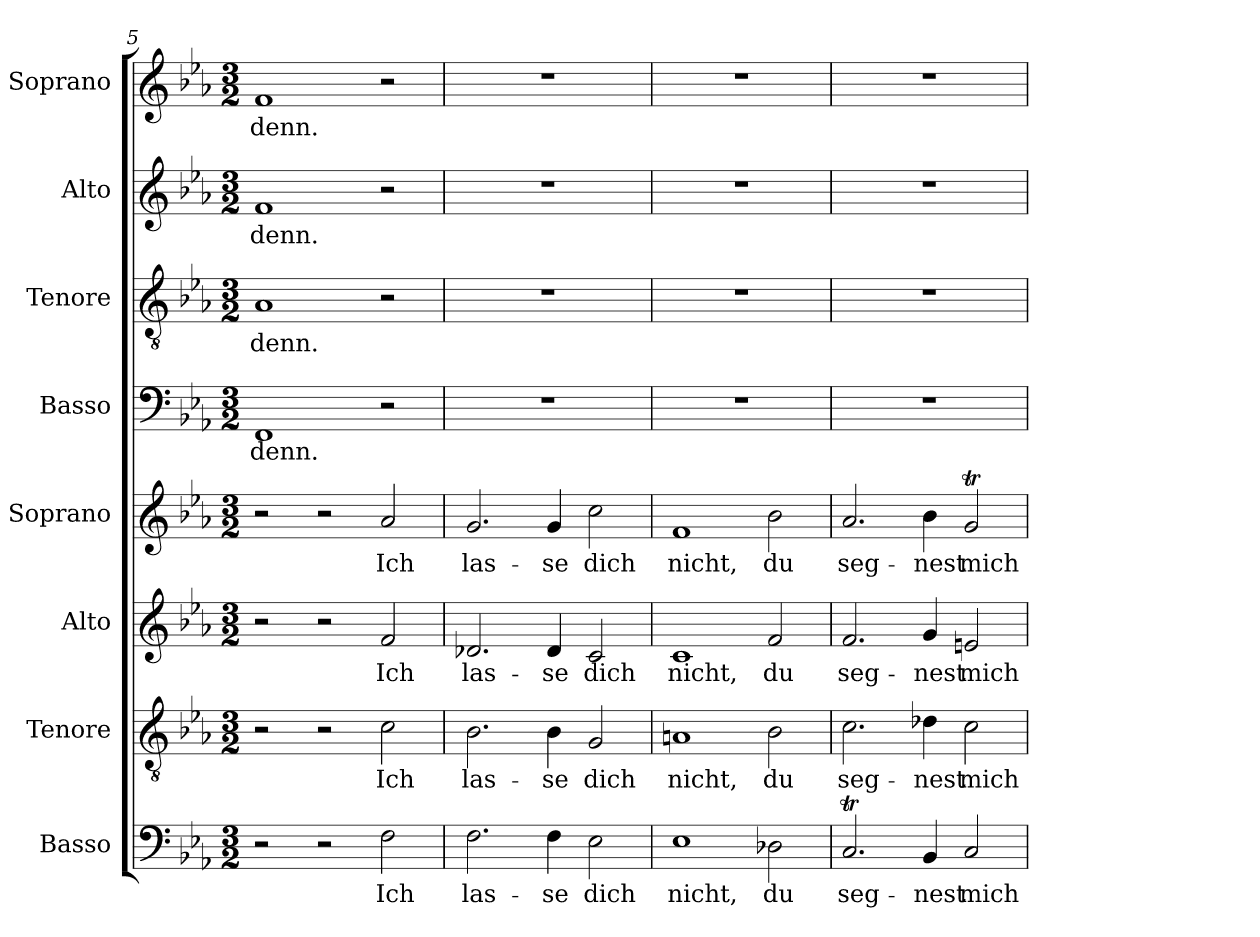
**kern	**text	**kern	**text	**kern	**text	**kern	**text	**kern	**text	**kern	**text	**kern	**text	**kern	**text
*part8	*part8	*part7	*part7	*part6	*part6	*part5	*part5	*part4	*part4	*part3	*part3	*part2	*part2	*part1	*part1
*staff8	*staff8	*staff7	*staff7	*staff6	*staff6	*staff5	*staff5	*staff4	*staff4	*staff3	*staff3	*staff2	*staff2	*staff1	*staff1
*I"Basso	*	*I"Tenore	*	*I"Alto	*	*I"Soprano	*	*I"Basso	*	*I"Tenore	*	*I"Alto	*	*I"Soprano	*
*I'B	*	*I'T	*	*I'A	*	*I'S	*	*I'B	*	*I'T	*	*I'A	*	*I'S	*
*clefF4	*	*clefGv2	*	*clefG2	*	*clefG2	*	*clefF4	*	*clefGv2	*	*clefG2	*	*clefG2	*
*k[b-e-a-]	*	*k[b-e-a-]	*	*k[b-e-a-]	*	*k[b-e-a-]	*	*k[b-e-a-]	*	*k[b-e-a-]	*	*k[b-e-a-]	*	*k[b-e-a-]	*
*E-:	*	*E-:	*	*E-:	*	*E-:	*	*E-:	*	*E-:	*	*E-:	*	*E-:	*
*M3/2	*	*M3/2	*	*M3/2	*	*M3/2	*	*M3/2	*	*M3/2	*	*M3/2	*	*M3/2	*
=5	=5	=5	=5	=5	=5	=5	=5	=5	=5	=5	=5	=5	=5	=5	=5
2r	.	2r	.	2r	.	2r	.	1FF	denn.	1A-	denn.	1f	denn.	1f	denn.
2r	.	2r	.	2r	.	2r	.	.	.	.	.	.	.	.	.
2F\	Ich	2c\	Ich	2f/	Ich	2a-/	Ich	2r	.	2r	.	2r	.	2r	.
=6	=6	=6	=6	=6	=6	=6	=6	=6	=6	=6	=6	=6	=6	=6	=6
2.F\	las-	2.B-\	las-	2.d-X/	las-	2.g/	las-	1.r	.	1.r	.	1.r	.	1.r	.
4F\	-se	4B-\	-se	4d-/	-se	4g/	-se	.	.	.	.	.	.	.	.
2E-\	dich	2G/	dich	2c/	dich	2cc\	dich	.	.	.	.	.	.	.	.
=7	=7	=7	=7	=7	=7	=7	=7	=7	=7	=7	=7	=7	=7	=7	=7
1E-	nicht,	1An	nicht,	1c	nicht,	1f	nicht,	1.r	.	1.r	.	1.r	.	1.r	.
2D-X\	du	2B-\	du	2f/	du	2b-\	du	.	.	.	.	.	.	.	.
=8	=8	=8	=8	=8	=8	=8	=8	=8	=8	=8	=8	=8	=8	=8	=8
2.CT/	seg-	2.c\	seg-	2.f/	seg-	2.a-/	seg-	1.r	.	1.r	.	1.r	.	1.r	.
4BB-/	-nest	4d-X\	-nest	4g/	-nest	4b-\	-nest	.	.	.	.	.	.	.	.
2C/	mich	2c\	mich	2en/	mich	2gt/	mich	.	.	.	.	.	.	.	.
=	=	=	=	=	=	=	=	=	=	=	=	=	=	=	=
*-	*-	*-	*-	*-	*-	*-	*-	*-	*-	*-	*-	*-	*-	*-	*-
